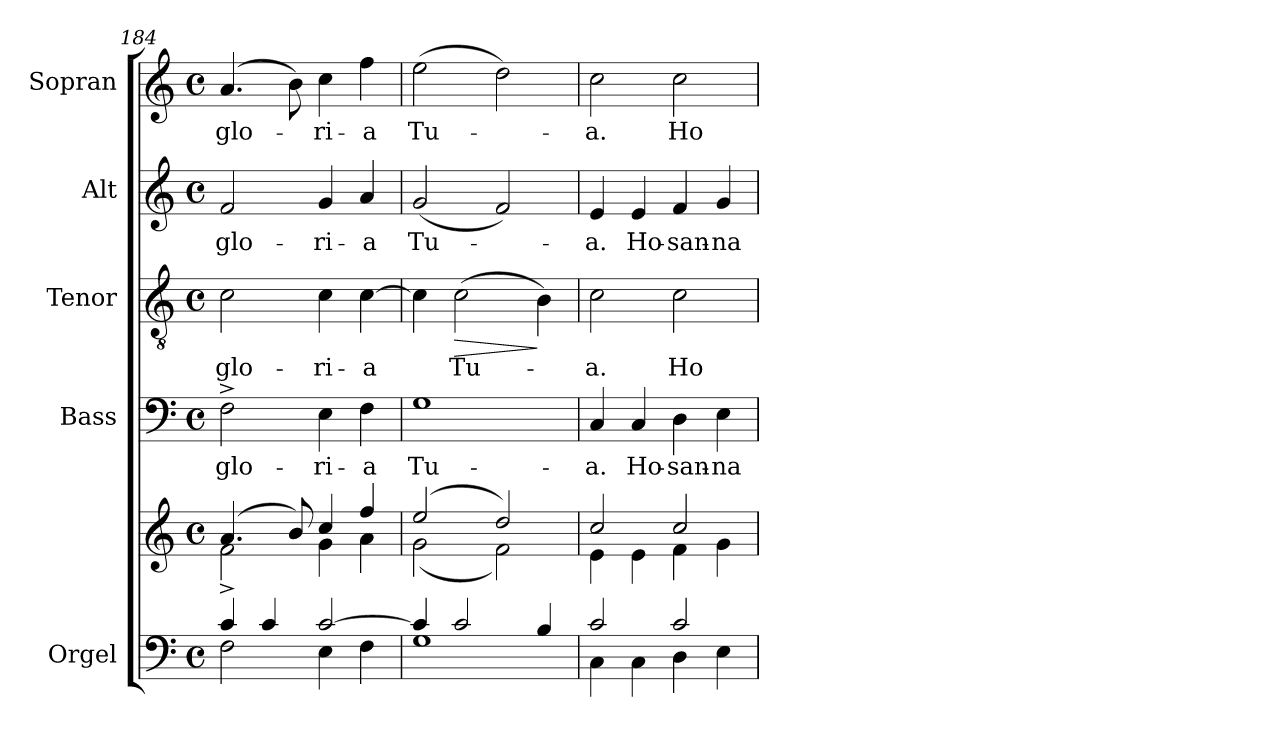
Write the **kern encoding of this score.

**kern	**kern	**kern	**text	**kern	**text	**dynam	**kern	**text	**kern	**text
*part5	*part5	*part4	*part4	*part3	*part3	*part3	*part2	*part2	*part1	*part1
*staff6	*staff5	*staff4	*staff4	*staff3	*staff3	*staff3	*staff2	*staff2	*staff1	*staff1
*I"Orgel	*	*I"Bass	*	*I"Tenor	*	*	*I"Alt	*	*I"Sopran	*
*I'Org.	*	*I'B.	*	*I'T.	*	*	*I'A.	*	*I'S.	*
*clefF4	*clefG2	*clefF4	*	*clefGv2	*	*	*clefG2	*	*clefG2	*
*k[]	*k[]	*k[]	*	*k[]	*	*	*k[]	*	*k[]	*
*C:	*C:	*C:	*	*C:	*	*	*C:	*	*C:	*
*M4/4	*M4/4	*M4/4	*	*M4/4	*	*	*M4/4	*	*M4/4	*
*met(c)	*met(c)	*met(c)	*	*met(c)	*	*	*met(c)	*	*met(c)	*
=184	=184	=184	=184	=184	=184	=184	=184	=184	=184	=184
*^	*^	*	*	*	*	*	*	*	*	*
!	!	!	!	!	!LO:LY:b	!	!LO:LY:b	!	!	!LO:LY:b	!	!LO:LY:b
4c^</	2F\	(4.a/	2f\	2F^>\	glo-	2c\	glo-	.	2f/	glo-	(4.a/	glo-
4c/	.	.	.	.	.	.	.	.	.	.	.	.
.	.	8b/)	.	.	.	.	.	.	.	.	8b\)	.
!	!	!	!	!	!LO:LY:b	!	!LO:LY:b	!	!	!LO:LY:b	!	!LO:LY:b
[>2c/	4E\	4cc/	4g\	4E\	-ri-	4c\	-ri-	.	4g/	-ri-	4cc\	-ri-
!	!	!	!	!	!LO:LY:b	!	!LO:LY:b	!	!	!LO:LY:b	!	!LO:LY:b
.	4F\	4ff/	4a\	4F\	-a	[4c\	-a	.	4a/	-a	4ff\	-a
!!LO:PB:g=z
=185	=185	=185	=185	=185	=185	=185	=185	=185	=185	=185	=185	=185
!	!	!	!	!	!LO:LY:b	!	!	!	!	!LO:LY:b	!	!LO:LY:b
4c/]	1G	(2ee/	(<2g\	1G	Tu-	4c\]	.	.	(<2g/	Tu-	(>2ee\	Tu-
!	!	!	!	!	!	!	!LO:LY:b	!LO:HP:b	!	!	!	!
2c/	.	.	.	.	.	(>2c\	Tu-	>	.	.	.	.
.	.	2dd/)	2f\)	.	.	.	.	.	2f/)	.	2dd\)	.
4B/	.	.	.	.	.	4B\)	.	]	.	.	.	.
=186	=186	=186	=186	=186	=186	=186	=186	=186	=186	=186	=186	=186
!	!	!	!	!	!LO:LY:b	!	!LO:LY:b	!	!	!LO:LY:b	!	!LO:LY:b
2c/	4C\	2cc/	4e\	4C/	-a.	2c\	-a.	.	4e/	-a.	2cc\	-a.
!	!	!	!	!	!LO:LY:b	!	!	!	!	!LO:LY:b	!	!
.	4C\	.	4e\	4C/	Ho-	.	.	.	4e/	Ho-	.	.
!	!	!	!	!	!LO:LY:b	!	!LO:LY:b	!	!	!LO:LY:b	!	!LO:LY:b
2c/	4D\	2cc/	4f\	4D\	-san-	2c\	Ho-	.	4f/	-san-	2cc\	Ho-
!	!	!	!	!	!LO:LY:b	!	!	!	!	!LO:LY:b	!	!
.	4E\	.	4g\	4E\	-na	.	.	.	4g/	-na	.	.
*v	*v	*	*	*	*	*	*	*	*	*	*	*
*	*v	*v	*	*	*	*	*	*	*	*	*
=	=	=	=	=	=	=	=	=	=	=
*-	*-	*-	*-	*-	*-	*-	*-	*-	*-	*-
